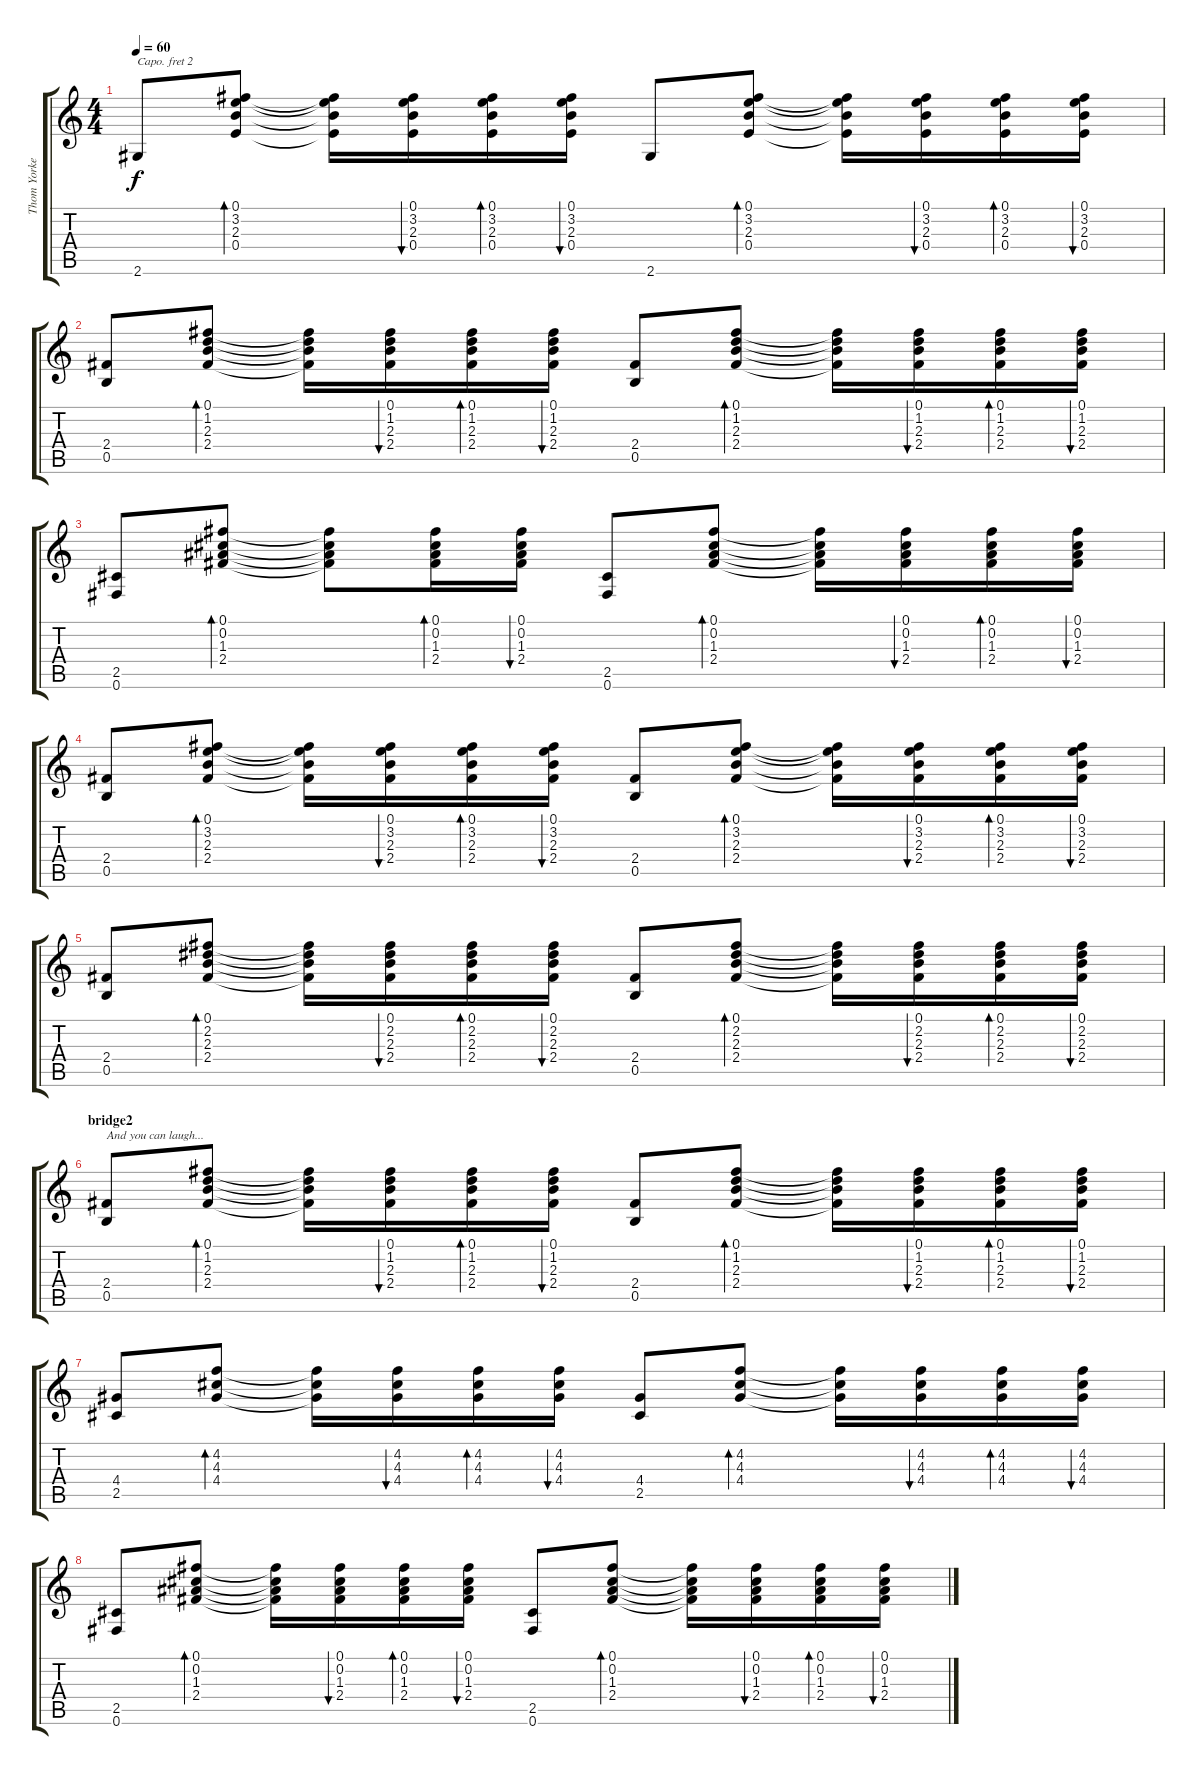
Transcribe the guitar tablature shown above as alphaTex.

\track ("Thom Yorke" "Thom Yorke") {instrument acousticguitarsteel}
\staff {score tabs}
\capo 2
\tuning (E4 B3 G3 D3 A2 E2) {hide}
\ts (4 4)
\tempo 60
\clef g2
\ks c
2.6.8{dy f} (0.1 3.2 2.3 0.4).8{bd 60} (0.1{t} 3.2{t} 2.3{t} 0.4{t}).16 (0.1 3.2 2.3 0.4).16{bu 60} (0.1 3.2 2.3 0.4).16{bd 60} (0.1 3.2 2.3 0.4).16{bu 60} 2.6.8 (0.1 3.2 2.3 0.4).8{bd 60} (0.1{t} 3.2{t} 2.3{t} 0.4{t}).16 (0.1 3.2 2.3 0.4).16{bu 60} (0.1 3.2 2.3 0.4).16{bd 60} (0.1 3.2 2.3 0.4).16{bu 60} |
(2.4 0.5).8 (0.1 1.2 2.3 2.4).8{bd 60} (0.1{t} 1.2{t} 2.3{t} 2.4{t}).16 (0.1 1.2 2.3 2.4).16{bu 60} (0.1 1.2 2.3 2.4).16{bd 60} (0.1 1.2 2.3 2.4).16{bu 60} (2.4 0.5).8 (0.1 1.2 2.3 2.4).8{bd 60} (0.1{t} 1.2{t} 2.3{t} 2.4{t}).16 (0.1 1.2 2.3 2.4).16{bu 60} (0.1 1.2 2.3 2.4).16{bd 60} (0.1 1.2 2.3 2.4).16{bu 60} |
(2.5 0.6).8 (0.1 0.2 1.3 2.4).8{bd 60} (0.1{t} 0.2{t} 1.3{t} 2.4{t}).8 (0.1 0.2 1.3 2.4).16{bd 60} (0.1 0.2 1.3 2.4).16{bu 60} (2.5 0.6).8 (0.1 0.2 1.3 2.4).8{bd 60} (0.1{t} 0.2{t} 1.3{t} 2.4{t}).16 (0.1 0.2 1.3 2.4).16{bu 60} (0.1 0.2 1.3 2.4).16{bd 60} (0.1 0.2 1.3 2.4).16{bu 60} |
(2.4 0.5).8 (0.1 3.2 2.3 2.4).8{bd 60} (0.1{t} 3.2{t} 2.3{t} 2.4{t}).16 (0.1 3.2 2.3 2.4).16{bu 60} (0.1 3.2 2.3 2.4).16{bd 60} (0.1 3.2 2.3 2.4).16{bu 60} (2.4 0.5).8 (0.1 3.2 2.3 2.4).8{bd 60} (0.1{t} 3.2{t} 2.3{t} 2.4{t}).16 (0.1 3.2 2.3 2.4).16{bu 60} (0.1 3.2 2.3 2.4).16{bd 60} (0.1 3.2 2.3 2.4).16{bu 60} |
(2.4 0.5).8 (0.1 2.2 2.3 2.4).8{bd 60} (0.1{t} 2.2{t} 2.3{t} 2.4{t}).16 (0.1 2.2 2.3 2.4).16{bu 60} (0.1 2.2 2.3 2.4).16{bd 60} (0.1 2.2 2.3 2.4).16{bu 60} (2.4 0.5).8 (0.1 2.2 2.3 2.4).8{bd 60} (0.1{t} 2.2{t} 2.3{t} 2.4{t}).16 (0.1 2.2 2.3 2.4).16{bu 60} (0.1 2.2 2.3 2.4).16{bd 60} (0.1 2.2 2.3 2.4).16{bu 60} |
\section ("" "bridge2")
(2.4 0.5).8{txt "And you can laugh..."} (0.1 1.2 2.3 2.4).8{bd 60} (0.1{t} 1.2{t} 2.3{t} 2.4{t}).16 (0.1 1.2 2.3 2.4).16{bu 60} (0.1 1.2 2.3 2.4).16{bd 60} (0.1 1.2 2.3 2.4).16{bu 60} (2.4 0.5).8 (0.1 1.2 2.3 2.4).8{bd 60} (0.1{t} 1.2{t} 2.3{t} 2.4{t}).16 (0.1 1.2 2.3 2.4).16{bu 60} (0.1 1.2 2.3 2.4).16{bd 60} (0.1 1.2 2.3 2.4).16{bu 60} |
(4.4 2.5).8 (4.2 4.3 4.4).8{bd 60} (4.2{t} 4.3{t} 4.4{t}).16 (4.2 4.3 4.4).16{bu 60} (4.2 4.3 4.4).16{bd 60} (4.2 4.3 4.4).16{bu 60} (4.4 2.5).8 (4.2 4.3 4.4).8{bd 60} (4.2{t} 4.3{t} 4.4{t}).16 (4.2 4.3 4.4).16{bu 60} (4.2 4.3 4.4).16{bd 60} (4.2 4.3 4.4).16{bu 60} |
(2.5 0.6).8 (0.1 0.2 1.3 2.4).8{bd 60} (0.1{t} 0.2{t} 1.3{t} 2.4{t}).16 (0.1 0.2 1.3 2.4).16{bu 60} (0.1 0.2 1.3 2.4).16{bd 60} (0.1 0.2 1.3 2.4).16{bu 60} (2.5 0.6).8 (0.1 0.2 1.3 2.4).8{bd 60} (0.1{t} 0.2{t} 1.3{t} 2.4{t}).16 (0.1 0.2 1.3 2.4).16{bu 60} (0.1 0.2 1.3 2.4).16{bd 60} (0.1 0.2 1.3 2.4).16{bu 60}
